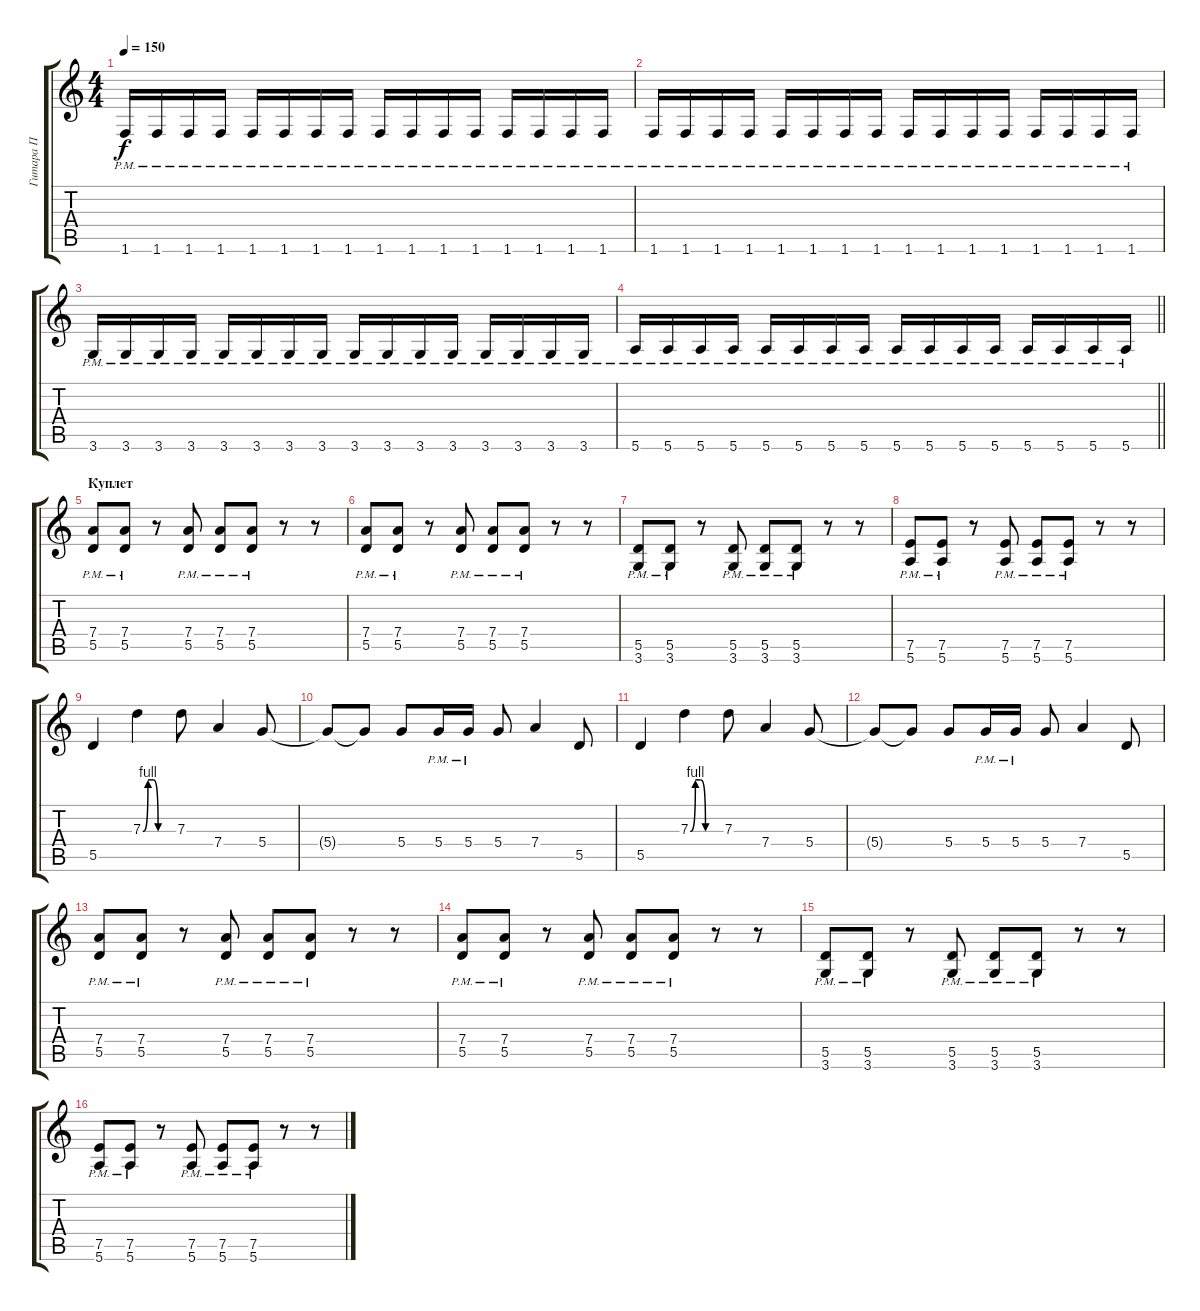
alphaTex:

\track ("Гитара П" "Гитара П") {instrument overdrivenguitar}
\staff {score tabs}
\tuning (E4 B3 G3 D3 A2 E2) {hide}
\ts (4 4)
\tempo 150
\clef g2
\ks c
1.6{pm}.16{dy f} 1.6{pm}.16 1.6{pm}.16 1.6{pm}.16 1.6{pm}.16 1.6{pm}.16 1.6{pm}.16 1.6{pm}.16 1.6{pm}.16 1.6{pm}.16 1.6{pm}.16 1.6{pm}.16 1.6{pm}.16 1.6{pm}.16 1.6{pm}.16 1.6{pm}.16 |
1.6{pm}.16 1.6{pm}.16 1.6{pm}.16 1.6{pm}.16 1.6{pm}.16 1.6{pm}.16 1.6{pm}.16 1.6{pm}.16 1.6{pm}.16 1.6{pm}.16 1.6{pm}.16 1.6{pm}.16 1.6{pm}.16 1.6{pm}.16 1.6{pm}.16 1.6{pm}.16 |
3.6{pm}.16 3.6{pm}.16 3.6{pm}.16 3.6{pm}.16 3.6{pm}.16 3.6{pm}.16 3.6{pm}.16 3.6{pm}.16 3.6{pm}.16 3.6{pm}.16 3.6{pm}.16 3.6{pm}.16 3.6{pm}.16 3.6{pm}.16 3.6{pm}.16 3.6{pm}.16 |
\barLineRight lightlight
5.6{pm}.16 5.6{pm}.16 5.6{pm}.16 5.6{pm}.16 5.6{pm}.16 5.6{pm}.16 5.6{pm}.16 5.6{pm}.16 5.6{pm}.16 5.6{pm}.16 5.6{pm}.16 5.6{pm}.16 5.6{pm}.16 5.6{pm}.16 5.6{pm}.16 5.6{pm}.16 |
\section ("" "Куплет")
(7.4{pm} 5.5{pm}).8 (7.4{pm} 5.5{pm}).8 r.8 (7.4{pm} 5.5{pm}).8 (7.4{pm} 5.5{pm}).8 (7.4{pm} 5.5{pm}).8 r.8 r.8 |
(7.4{pm} 5.5{pm}).8 (7.4{pm} 5.5{pm}).8 r.8 (7.4{pm} 5.5{pm}).8 (7.4{pm} 5.5{pm}).8 (7.4{pm} 5.5{pm}).8 r.8 r.8 |
(5.5{pm} 3.6{pm}).8 (5.5{pm} 3.6{pm}).8 r.8 (5.5{pm} 3.6{pm}).8 (5.5{pm} 3.6{pm}).8 (5.5{pm} 3.6{pm}).8 r.8 r.8 |
(7.5{pm} 5.6{pm}).8 (7.5{pm} 5.6{pm}).8 r.8 (7.5{pm} 5.6{pm}).8 (7.5{pm} 5.6{pm}).8 (7.5{pm} 5.6{pm}).8 r.8 r.8 |
5.5.4 7.3{be (custom 0 0 10 4 20 4 30 0 60 0)}.4 7.3.8 7.4.4 5.4.8 |
5.4{t}.8 5.4{t}.8 5.4.8 5.4{pm}.16 5.4{pm}.16 5.4.8 7.4.4 5.5.8 |
5.5.4 7.3{be (custom 0 0 10 4 20 4 30 0 60 0)}.4 7.3.8 7.4.4 5.4.8 |
5.4{t}.8 5.4{t}.8 5.4.8 5.4{pm}.16 5.4{pm}.16 5.4.8 7.4.4 5.5.8 |
(7.4{pm} 5.5{pm}).8 (7.4{pm} 5.5{pm}).8 r.8 (7.4{pm} 5.5{pm}).8 (7.4{pm} 5.5{pm}).8 (7.4{pm} 5.5{pm}).8 r.8 r.8 |
(7.4{pm} 5.5{pm}).8 (7.4{pm} 5.5{pm}).8 r.8 (7.4{pm} 5.5{pm}).8 (7.4{pm} 5.5{pm}).8 (7.4{pm} 5.5{pm}).8 r.8 r.8 |
(5.5{pm} 3.6{pm}).8 (5.5{pm} 3.6{pm}).8 r.8 (5.5{pm} 3.6{pm}).8 (5.5{pm} 3.6{pm}).8 (5.5{pm} 3.6{pm}).8 r.8 r.8 |
(7.5{pm} 5.6{pm}).8 (7.5{pm} 5.6{pm}).8 r.8 (7.5{pm} 5.6{pm}).8 (7.5{pm} 5.6{pm}).8 (7.5{pm} 5.6{pm}).8 r.8 r.8
